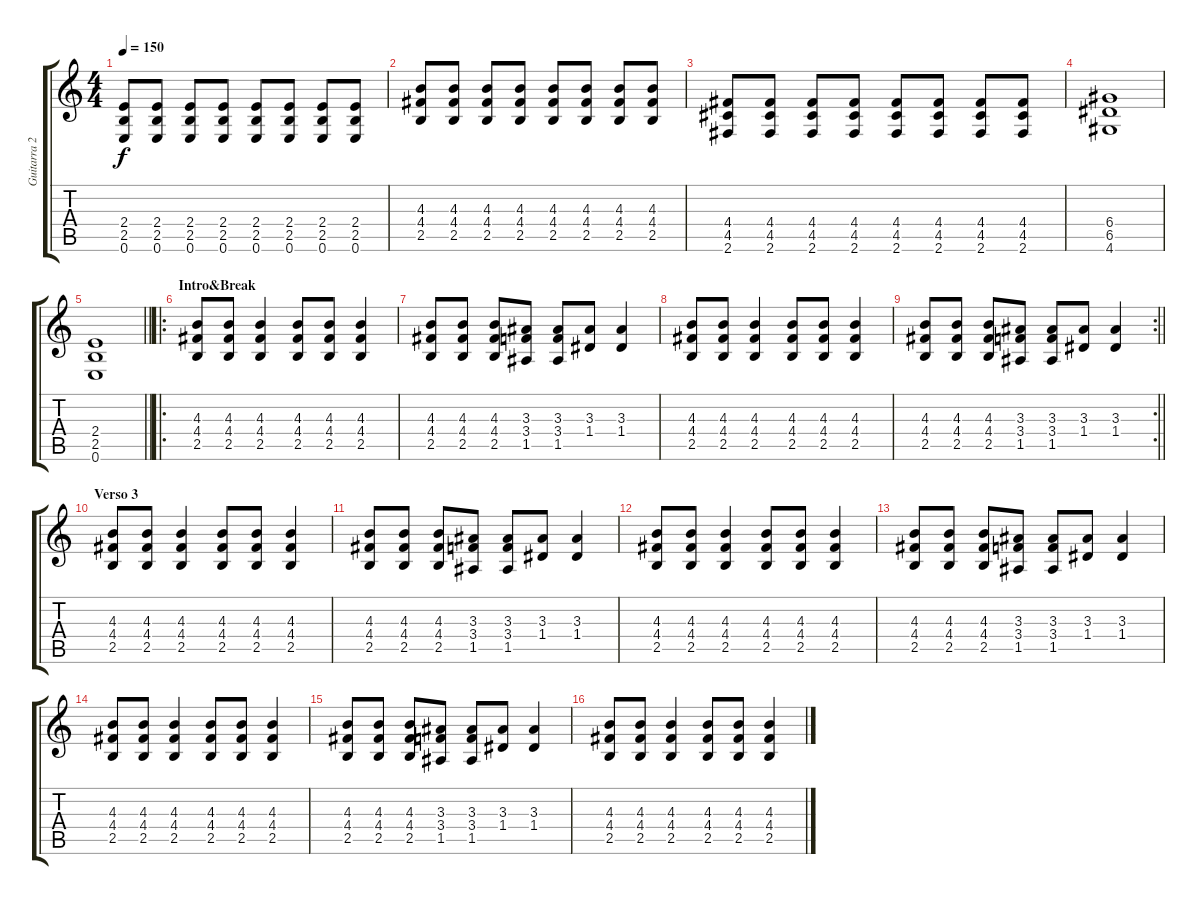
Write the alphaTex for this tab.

\track ("Guitarra 2" "Guitarra 2") {instrument distortionguitar}
\staff {score tabs}
\tuning (E4 B3 G3 D3 A2 E2) {hide}
\ts (4 4)
\tempo 150
\clef g2
\ks c
(2.4 2.5 0.6).8{dy f} (2.4 2.5 0.6).8 (2.4 2.5 0.6).8 (2.4 2.5 0.6).8 (2.4 2.5 0.6).8 (2.4 2.5 0.6).8 (2.4 2.5 0.6).8 (2.4 2.5 0.6).8 |
(4.3 4.4 2.5).8 (4.3 4.4 2.5).8 (4.3 4.4 2.5).8 (4.3 4.4 2.5).8 (4.3 4.4 2.5).8 (4.3 4.4 2.5).8 (4.3 4.4 2.5).8 (4.3 4.4 2.5).8 |
(4.4 4.5 2.6).8 (4.4 4.5 2.6).8 (4.4 4.5 2.6).8 (4.4 4.5 2.6).8 (4.4 4.5 2.6).8 (4.4 4.5 2.6).8 (4.4 4.5 2.6).8 (4.4 4.5 2.6).8 |
(6.4 6.5 4.6).1 |
\barLineRight lightlight
(2.4 2.5 0.6).1 |
\ro
\section ("" "Intro&Break")
(4.3 4.4 2.5).8 (4.3 4.4 2.5).8 (4.3 4.4 2.5).4 (4.3 4.4 2.5).8 (4.3 4.4 2.5).8 (4.3 4.4 2.5).4 |
(4.3 4.4 2.5).8 (4.3 4.4 2.5).8 (4.3 4.4 2.5).8 (3.3 3.4 1.5).8 (3.3 3.4 1.5).8 (3.3 1.4).8 (3.3 1.4).4 |
(4.3 4.4 2.5).8 (4.3 4.4 2.5).8 (4.3 4.4 2.5).4 (4.3 4.4 2.5).8 (4.3 4.4 2.5).8 (4.3 4.4 2.5).4 |
\rc 2
\barLineRight lightlight
(4.3 4.4 2.5).8 (4.3 4.4 2.5).8 (4.3 4.4 2.5).8 (3.3 3.4 1.5).8 (3.3 3.4 1.5).8 (3.3 1.4).8 (3.3 1.4).4 |
\section ("" "Verso 3")
(4.3 4.4 2.5).8 (4.3 4.4 2.5).8 (4.3 4.4 2.5).4 (4.3 4.4 2.5).8 (4.3 4.4 2.5).8 (4.3 4.4 2.5).4 |
(4.3 4.4 2.5).8 (4.3 4.4 2.5).8 (4.3 4.4 2.5).8 (3.3 3.4 1.5).8 (3.3 3.4 1.5).8 (3.3 1.4).8 (3.3 1.4).4 |
(4.3 4.4 2.5).8 (4.3 4.4 2.5).8 (4.3 4.4 2.5).4 (4.3 4.4 2.5).8 (4.3 4.4 2.5).8 (4.3 4.4 2.5).4 |
(4.3 4.4 2.5).8 (4.3 4.4 2.5).8 (4.3 4.4 2.5).8 (3.3 3.4 1.5).8 (3.3 3.4 1.5).8 (3.3 1.4).8 (3.3 1.4).4 |
(4.3 4.4 2.5).8 (4.3 4.4 2.5).8 (4.3 4.4 2.5).4 (4.3 4.4 2.5).8 (4.3 4.4 2.5).8 (4.3 4.4 2.5).4 |
(4.3 4.4 2.5).8 (4.3 4.4 2.5).8 (4.3 4.4 2.5).8 (3.3 3.4 1.5).8 (3.3 3.4 1.5).8 (3.3 1.4).8 (3.3 1.4).4 |
(4.3 4.4 2.5).8 (4.3 4.4 2.5).8 (4.3 4.4 2.5).4 (4.3 4.4 2.5).8 (4.3 4.4 2.5).8 (4.3 4.4 2.5).4
